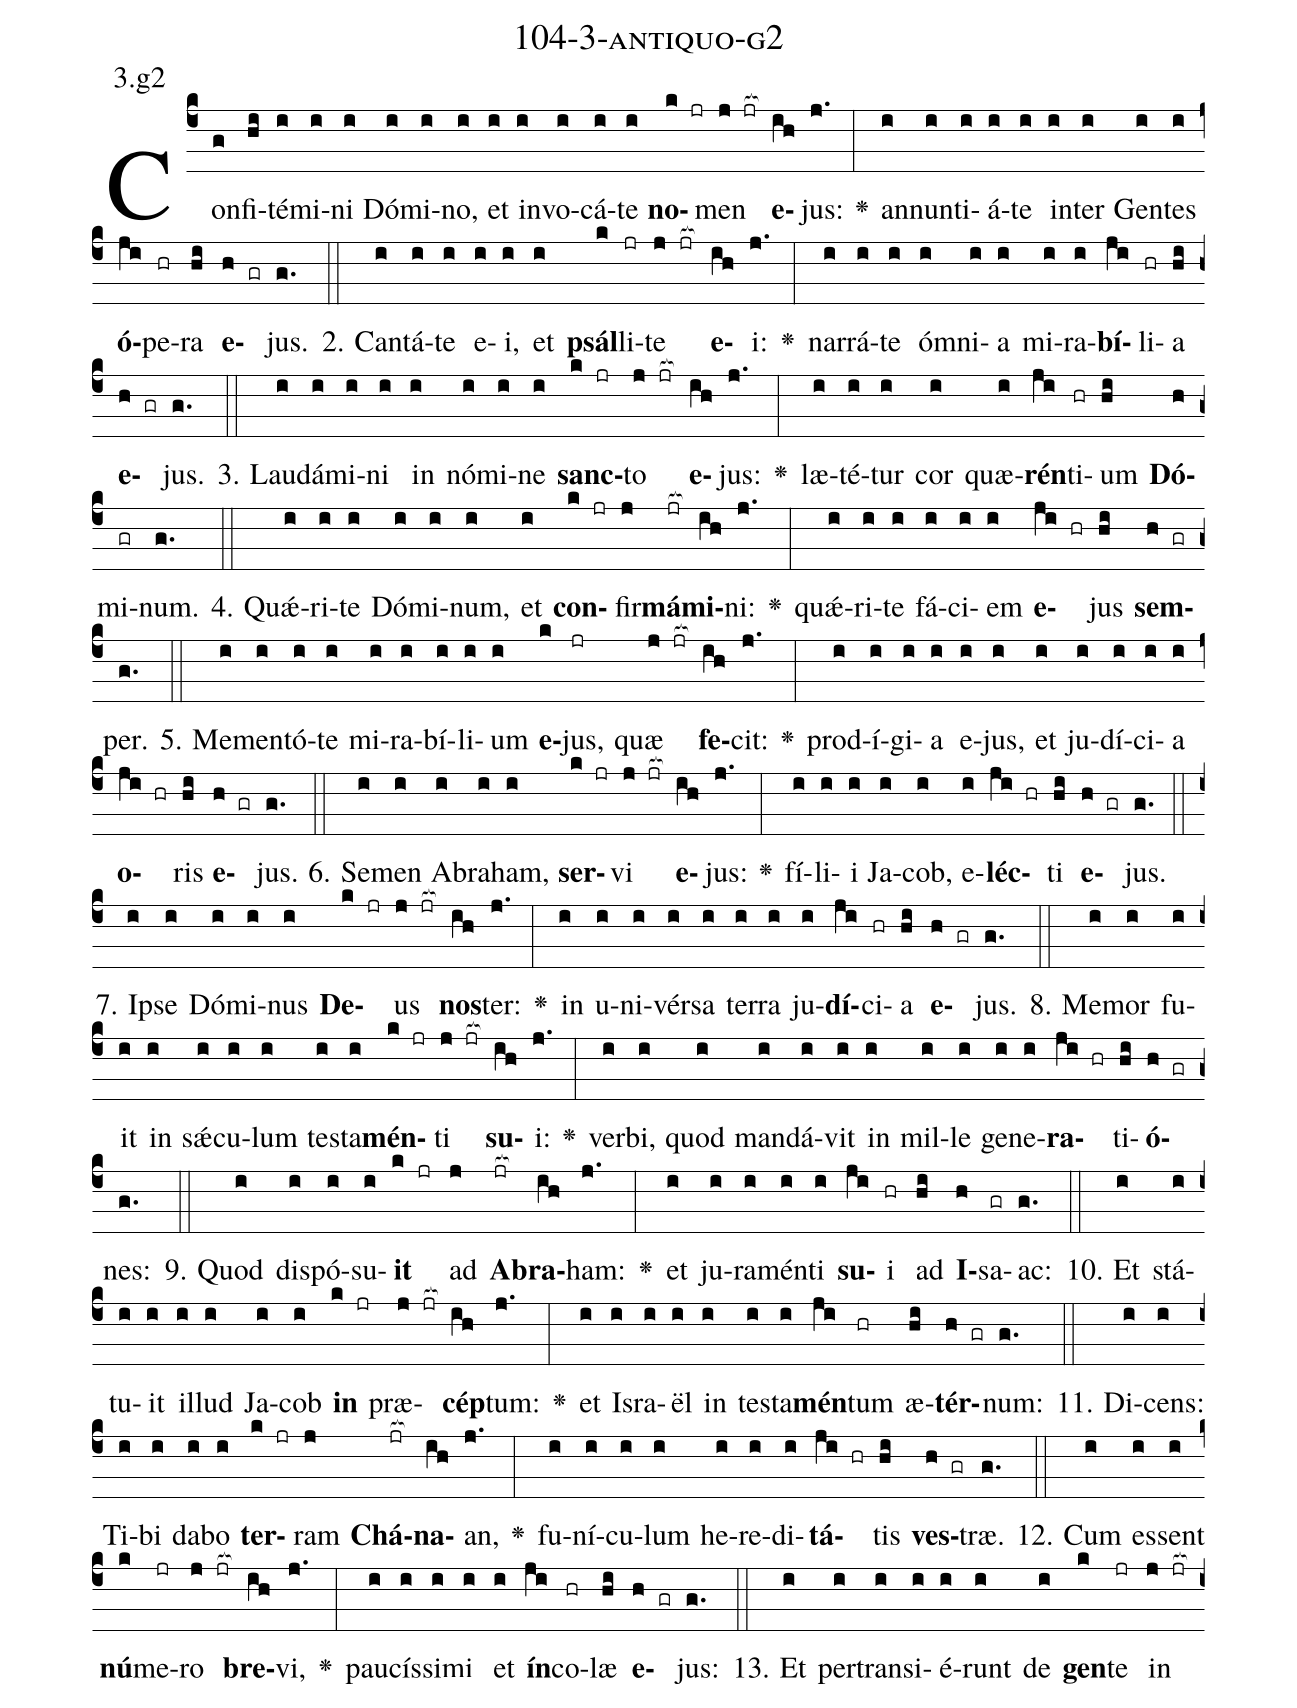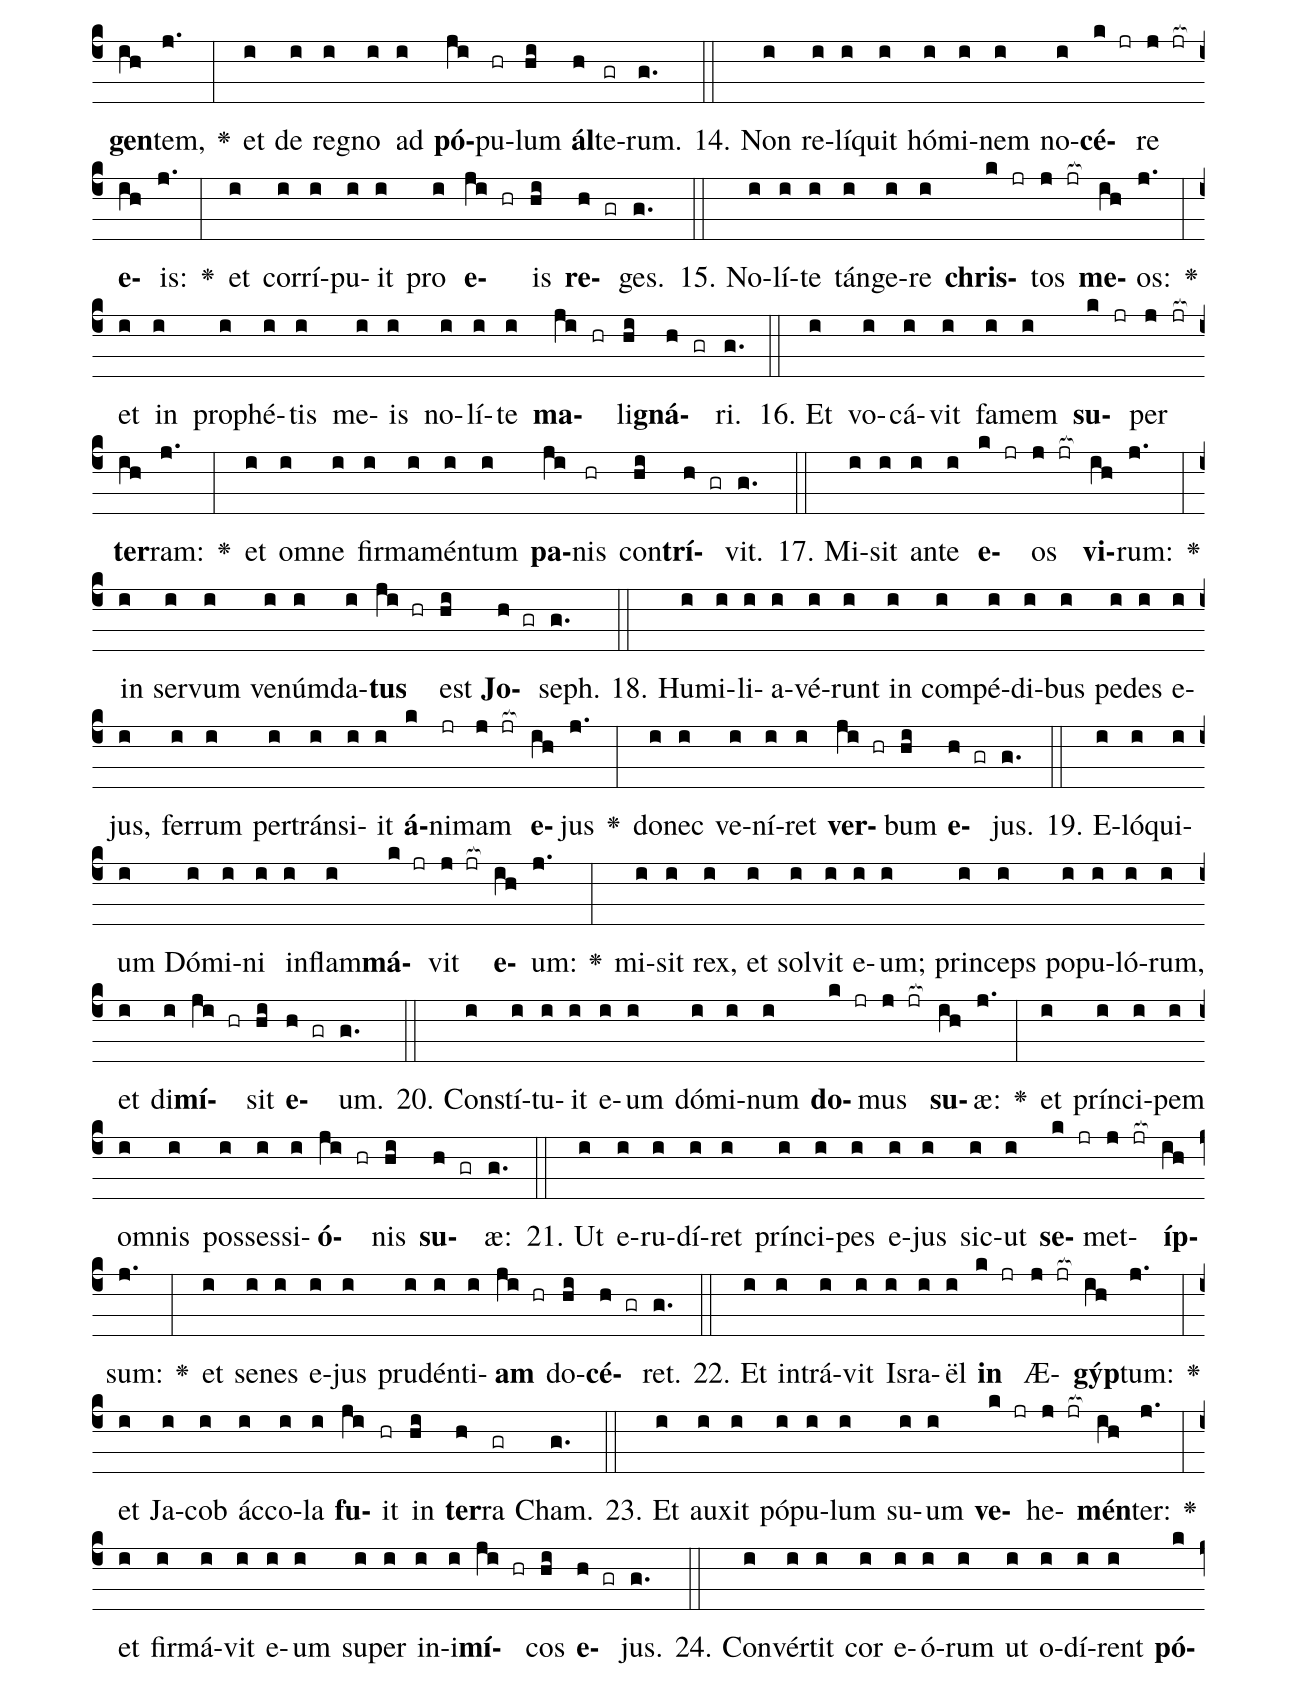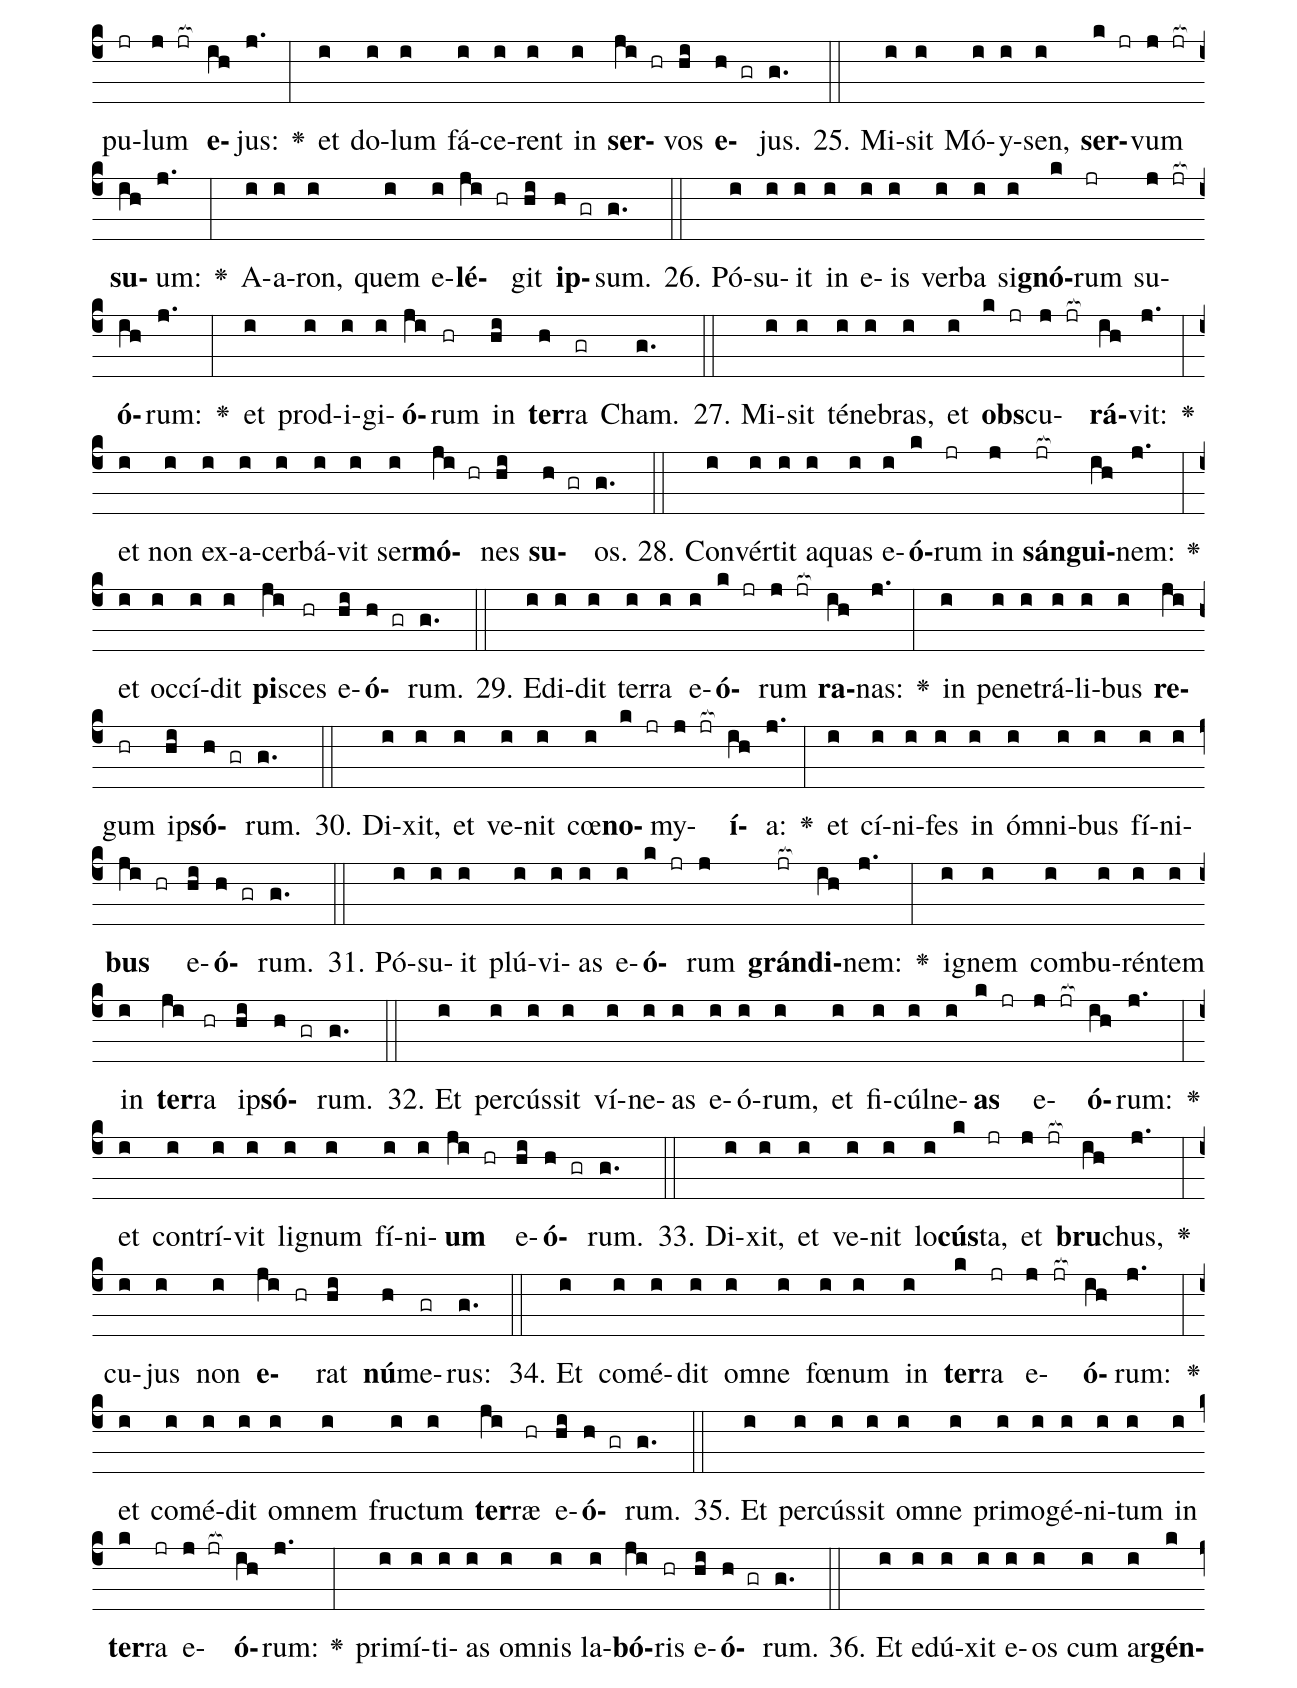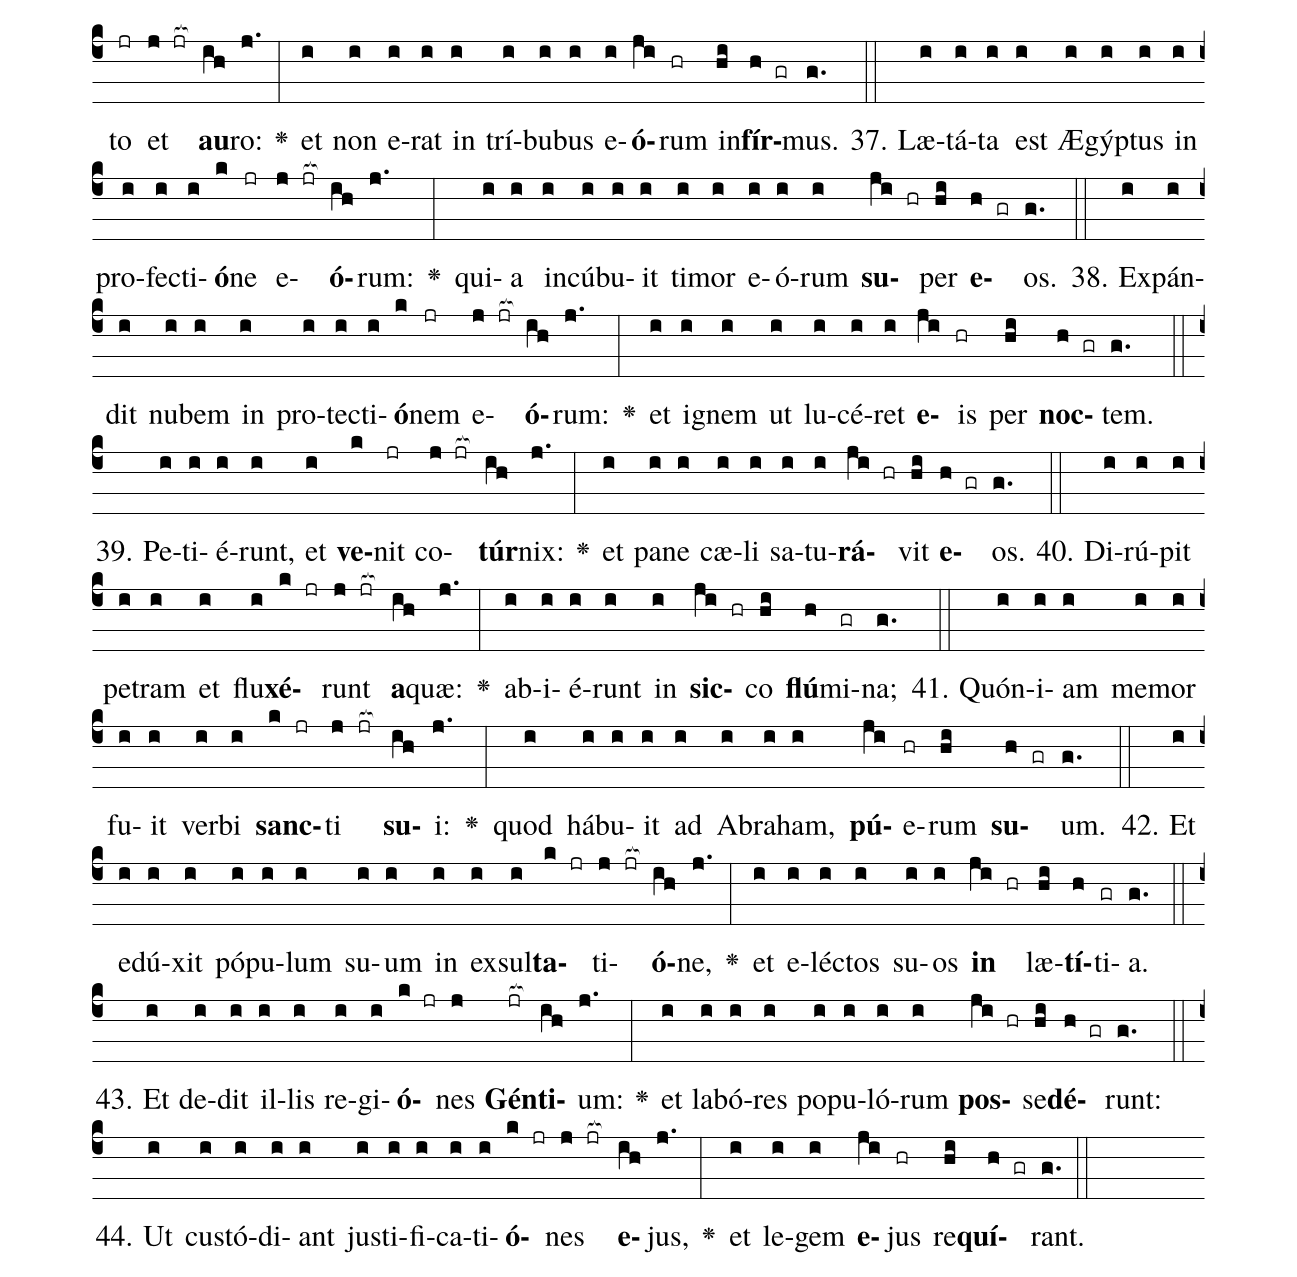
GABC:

name: 104-3-antiquo-g2;
annotation: 3.g2;
%%
(c4)Con(g)fi(hi)té(i)mi(i)ni(i) Dó(i)mi(i)no,(i) et(i) in(i)vo(i)cá(i)te(i) <b>no</b>(k jr)men(j jr[ocb:1{]) <b>e</b>(ih[ocb:0}])jus:(j.) <v>\greheightstar</v>(:) an(i)nun(i)ti(i)á(i)te(i) in(i)ter(i) Gen(i)tes(i) <b>ó</b>(ji)pe(hr)ra(hi) <b>e</b>(h gr)jus.(g.) (::)
2. Can(i)tá(i)te(i) e(i)i,(i) et(i) <b>psál</b>(k)li(jr)te(j jr[ocb:1{]) <b>e</b>(ih[ocb:0}])i:(j.) <v>\greheightstar</v>(:) nar(i)rá(i)te(i) óm(i)ni(i)a(i) mi(i)ra(i)<b>bí</b>(ji)li(hr)a(hi) <b>e</b>(h gr)jus.(g.) (::)
3. Lau(i)dá(i)mi(i)ni(i) in(i) nó(i)mi(i)ne(i) <b>sanc</b>(k jr)to(j jr[ocb:1{]) <b>e</b>(ih[ocb:0}])jus:(j.) <v>\greheightstar</v>(:) læ(i)té(i)tur(i) cor(i) quæ(i)<b>rén</b>(ji)ti(hr)um(hi) <b>Dó</b>(h)mi(gr)num.(g.) (::)
4. Quǽ(i)ri(i)te(i) Dó(i)mi(i)num,(i) et(i) <b>con</b>(k jr)fir(j)<b>má</b>(jr[ocb:1{])<b>mi</b>(ih[ocb:0}])ni:(j.) <v>\greheightstar</v>(:) quǽ(i)ri(i)te(i) fá(i)ci(i)em(i) <b>e</b>(ji hr)jus(hi) <b>sem</b>(h gr)per.(g.) (::)
5. Me(i)men(i)tó(i)te(i) mi(i)ra(i)bí(i)li(i)um(i) <b>e</b>(k)jus,(jr) quæ(j jr[ocb:1{]) <b>fe</b>(ih[ocb:0}])cit:(j.) <v>\greheightstar</v>(:) prod(i)í(i)gi(i)a(i) e(i)jus,(i) et(i) ju(i)dí(i)ci(i)a(i) <b>o</b>(ji hr)ris(hi) <b>e</b>(h gr)jus.(g.) (::)
6. Se(i)men(i) A(i)bra(i)ham,(i) <b>ser</b>(k jr)vi(j jr[ocb:1{]) <b>e</b>(ih[ocb:0}])jus:(j.) <v>\greheightstar</v>(:) fí(i)li(i)i(i) Ja(i)cob,(i) e(i)<b>léc</b>(ji hr)ti(hi) <b>e</b>(h gr)jus.(g.) (::)
7. Ip(i)se(i) Dó(i)mi(i)nus(i) <b>De</b>(k jr)us(j jr[ocb:1{]) <b>nos</b>(ih[ocb:0}])ter:(j.) <v>\greheightstar</v>(:) in(i) u(i)ni(i)vér(i)sa(i) ter(i)ra(i) ju(i)<b>dí</b>(ji)ci(hr)a(hi) <b>e</b>(h gr)jus.(g.) (::)
8. Me(i)mor(i) fu(i)it(i) in(i) sǽ(i)cu(i)lum(i) tes(i)ta(i)<b>mén</b>(k jr)ti(j jr[ocb:1{]) <b>su</b>(ih[ocb:0}])i:(j.) <v>\greheightstar</v>(:) ver(i)bi,(i) quod(i) man(i)dá(i)vit(i) in(i) mil(i)le(i) ge(i)ne(i)<b>ra</b>(ji hr)ti(hi)<b>ó</b>(h gr)nes:(g.) (::)
9. Quod(i) dis(i)pó(i)su(i)<b>it</b>(k jr) ad(j) <b>A</b>(jr[ocb:1{])<b>bra</b>(ih[ocb:0}])ham:(j.) <v>\greheightstar</v>(:) et(i) ju(i)ra(i)mén(i)ti(i) <b>su</b>(ji)i(hr) ad(hi) <b>I</b>(h)sa(gr)ac:(g.) (::)
10. Et(i) stá(i)tu(i)it(i) il(i)lud(i) Ja(i)cob(i) <b>in</b>(k jr) præ(j jr[ocb:1{])<b>cép</b>(ih[ocb:0}])tum:(j.) <v>\greheightstar</v>(:) et(i) Is(i)ra(i)ël(i) in(i) tes(i)ta(i)<b>mén</b>(ji)tum(hr) æ(hi)<b>tér</b>(h gr)num:(g.) (::)
11. Di(i)cens:(i) Ti(i)bi(i) da(i)bo(i) <b>ter</b>(k jr)ram(j) <b>Chá</b>(jr[ocb:1{])<b>na</b>(ih[ocb:0}])an,(j.) <v>\greheightstar</v>(:) fu(i)ní(i)cu(i)lum(i) he(i)re(i)di(i)<b>tá</b>(ji hr)tis(hi) <b>ves</b>(h gr)træ.(g.) (::)
12. Cum(i) es(i)sent(i) <b>nú</b>(k)me(jr)ro(j jr[ocb:1{]) <b>bre</b>(ih[ocb:0}])vi,(j.) <v>\greheightstar</v>(:) pau(i)cís(i)si(i)mi(i) et(i) <b>ín</b>(ji)co(hr)læ(hi) <b>e</b>(h gr)jus:(g.) (::)
13. Et(i) per(i)trans(i)i(i)é(i)runt(i) de(i) <b>gen</b>(k)te(jr) in(j jr[ocb:1{]) <b>gen</b>(ih[ocb:0}])tem,(j.) <v>\greheightstar</v>(:) et(i) de(i) re(i)gno(i) ad(i) <b>pó</b>(ji)pu(hr)lum(hi) <b>ál</b>(h)te(gr)rum.(g.) (::)
14. Non(i) re(i)lí(i)quit(i) hó(i)mi(i)nem(i) no(i)<b>cé</b>(k jr)re(j jr[ocb:1{]) <b>e</b>(ih[ocb:0}])is:(j.) <v>\greheightstar</v>(:) et(i) cor(i)rí(i)pu(i)it(i) pro(i) <b>e</b>(ji hr)is(hi) <b>re</b>(h gr)ges.(g.) (::)
15. No(i)lí(i)te(i) tán(i)ge(i)re(i) <b>chris</b>(k jr)tos(j jr[ocb:1{]) <b>me</b>(ih[ocb:0}])os:(j.) <v>\greheightstar</v>(:) et(i) in(i) pro(i)phé(i)tis(i) me(i)is(i) no(i)lí(i)te(i) <b>ma</b>(ji hr)li(hi)<b>gná</b>(h gr)ri.(g.) (::)
16. Et(i) vo(i)cá(i)vit(i) fa(i)mem(i) <b>su</b>(k jr)per(j jr[ocb:1{]) <b>ter</b>(ih[ocb:0}])ram:(j.) <v>\greheightstar</v>(:) et(i) om(i)ne(i) fir(i)ma(i)mén(i)tum(i) <b>pa</b>(ji)nis(hr) con(hi)<b>trí</b>(h gr)vit.(g.) (::)
17. Mi(i)sit(i) an(i)te(i) <b>e</b>(k jr)os(j jr[ocb:1{]) <b>vi</b>(ih[ocb:0}])rum:(j.) <v>\greheightstar</v>(:) in(i) ser(i)vum(i) ve(i)núm(i)da(i)<b>tus</b>(ji hr) est(hi) <b>Jo</b>(h gr)seph.(g.) (::)
18. Hu(i)mi(i)li(i)a(i)vé(i)runt(i) in(i) com(i)pé(i)di(i)bus(i) pe(i)des(i) e(i)jus,(i) fer(i)rum(i) per(i)tráns(i)i(i)it(i) <b>á</b>(k)ni(jr)mam(j jr[ocb:1{]) <b>e</b>(ih[ocb:0}])jus(j.) <v>\greheightstar</v>(:) do(i)nec(i) ve(i)ní(i)ret(i) <b>ver</b>(ji hr)bum(hi) <b>e</b>(h gr)jus.(g.) (::)
19. E(i)ló(i)qui(i)um(i) Dó(i)mi(i)ni(i) in(i)flam(i)<b>má</b>(k jr)vit(j jr[ocb:1{]) <b>e</b>(ih[ocb:0}])um:(j.) <v>\greheightstar</v>(:) mi(i)sit(i) rex,(i) et(i) sol(i)vit(i) e(i)um;(i) prin(i)ceps(i) po(i)pu(i)ló(i)rum,(i) et(i) di(i)<b>mí</b>(ji hr)sit(hi) <b>e</b>(h gr)um.(g.) (::)
20. Con(i)stí(i)tu(i)it(i) e(i)um(i) dó(i)mi(i)num(i) <b>do</b>(k jr)mus(j jr[ocb:1{]) <b>su</b>(ih[ocb:0}])æ:(j.) <v>\greheightstar</v>(:) et(i) prín(i)ci(i)pem(i) om(i)nis(i) pos(i)ses(i)si(i)<b>ó</b>(ji hr)nis(hi) <b>su</b>(h gr)æ:(g.) (::)
21. Ut(i) e(i)ru(i)dí(i)ret(i) prín(i)ci(i)pes(i) e(i)jus(i) sic(i)ut(i) <b>se</b>(k jr)met(j jr[ocb:1{])<b>íp</b>(ih[ocb:0}])sum:(j.) <v>\greheightstar</v>(:) et(i) se(i)nes(i) e(i)jus(i) pru(i)dén(i)ti(i)<b>am</b>(ji hr) do(hi)<b>cé</b>(h gr)ret.(g.) (::)
22. Et(i) in(i)trá(i)vit(i) Is(i)ra(i)ël(i) <b>in</b>(k jr) Æ(j jr[ocb:1{])<b>gýp</b>(ih[ocb:0}])tum:(j.) <v>\greheightstar</v>(:) et(i) Ja(i)cob(i) ác(i)co(i)la(i) <b>fu</b>(ji)it(hr) in(hi) <b>ter</b>(h)ra(gr) Cham.(g.) (::)
23. Et(i) au(i)xit(i) pó(i)pu(i)lum(i) su(i)um(i) <b>ve</b>(k jr)he(j jr[ocb:1{])<b>mén</b>(ih[ocb:0}])ter:(j.) <v>\greheightstar</v>(:) et(i) fir(i)má(i)vit(i) e(i)um(i) su(i)per(i) in(i)i(i)<b>mí</b>(ji hr)cos(hi) <b>e</b>(h gr)jus.(g.) (::)
24. Con(i)vér(i)tit(i) cor(i) e(i)ó(i)rum(i) ut(i) o(i)dí(i)rent(i) <b>pó</b>(k)pu(jr)lum(j jr[ocb:1{]) <b>e</b>(ih[ocb:0}])jus:(j.) <v>\greheightstar</v>(:) et(i) do(i)lum(i) fá(i)ce(i)rent(i) in(i) <b>ser</b>(ji hr)vos(hi) <b>e</b>(h gr)jus.(g.) (::)
25. Mi(i)sit(i) Mó(i)y(i)sen,(i) <b>ser</b>(k jr)vum(j jr[ocb:1{]) <b>su</b>(ih[ocb:0}])um:(j.) <v>\greheightstar</v>(:) A(i)a(i)ron,(i) quem(i) e(i)<b>lé</b>(ji hr)git(hi) <b>ip</b>(h gr)sum.(g.) (::)
26. Pó(i)su(i)it(i) in(i) e(i)is(i) ver(i)ba(i) si(i)<b>gnó</b>(k)rum(jr) su(j jr[ocb:1{])<b>ó</b>(ih[ocb:0}])rum:(j.) <v>\greheightstar</v>(:) et(i) prod(i)i(i)gi(i)<b>ó</b>(ji)rum(hr) in(hi) <b>ter</b>(h)ra(gr) Cham.(g.) (::)
27. Mi(i)sit(i) té(i)ne(i)bras,(i) et(i) <b>obs</b>(k jr)cu(j jr[ocb:1{])<b>rá</b>(ih[ocb:0}])vit:(j.) <v>\greheightstar</v>(:) et(i) non(i) ex(i)a(i)cer(i)bá(i)vit(i) ser(i)<b>mó</b>(ji hr)nes(hi) <b>su</b>(h gr)os.(g.) (::)
28. Con(i)vér(i)tit(i) a(i)quas(i) e(i)<b>ó</b>(k)rum(jr) in(j) <b>sán</b>(jr[ocb:1{])<b>gui</b>(ih[ocb:0}])nem:(j.) <v>\greheightstar</v>(:) et(i) oc(i)cí(i)dit(i) <b>pi</b>(ji)sces(hr) e(hi)<b>ó</b>(h gr)rum.(g.) (::)
29. E(i)di(i)dit(i) ter(i)ra(i) e(i)<b>ó</b>(k jr)rum(j jr[ocb:1{]) <b>ra</b>(ih[ocb:0}])nas:(j.) <v>\greheightstar</v>(:) in(i) pe(i)ne(i)trá(i)li(i)bus(i) <b>re</b>(ji)gum(hr) ip(hi)<b>só</b>(h gr)rum.(g.) (::)
30. Di(i)xit,(i) et(i) ve(i)nit(i) cœ(i)<b>no</b>(k jr)my(j jr[ocb:1{])<b>í</b>(ih[ocb:0}])a:(j.) <v>\greheightstar</v>(:) et(i) cí(i)ni(i)fes(i) in(i) óm(i)ni(i)bus(i) fí(i)ni(i)<b>bus</b>(ji hr) e(hi)<b>ó</b>(h gr)rum.(g.) (::)
31. Pó(i)su(i)it(i) plú(i)vi(i)as(i) e(i)<b>ó</b>(k jr)rum(j) <b>grán</b>(jr[ocb:1{])<b>di</b>(ih[ocb:0}])nem:(j.) <v>\greheightstar</v>(:) i(i)gnem(i) com(i)bu(i)rén(i)tem(i) in(i) <b>ter</b>(ji)ra(hr) ip(hi)<b>só</b>(h gr)rum.(g.) (::)
32. Et(i) per(i)cús(i)sit(i) ví(i)ne(i)as(i) e(i)ó(i)rum,(i) et(i) fi(i)cúl(i)ne(i)<b>as</b>(k jr) e(j jr[ocb:1{])<b>ó</b>(ih[ocb:0}])rum:(j.) <v>\greheightstar</v>(:) et(i) con(i)trí(i)vit(i) li(i)gnum(i) fí(i)ni(i)<b>um</b>(ji hr) e(hi)<b>ó</b>(h gr)rum.(g.) (::)
33. Di(i)xit,(i) et(i) ve(i)nit(i) lo(i)<b>cús</b>(k)ta,(jr) et(j jr[ocb:1{]) <b>bru</b>(ih[ocb:0}])chus,(j.) <v>\greheightstar</v>(:) cu(i)jus(i) non(i) <b>e</b>(ji hr)rat(hi) <b>nú</b>(h)me(gr)rus:(g.) (::)
34. Et(i) com(i)é(i)dit(i) om(i)ne(i) fœ(i)num(i) in(i) <b>ter</b>(k)ra(jr) e(j jr[ocb:1{])<b>ó</b>(ih[ocb:0}])rum:(j.) <v>\greheightstar</v>(:) et(i) com(i)é(i)dit(i) om(i)nem(i) fruc(i)tum(i) <b>ter</b>(ji)ræ(hr) e(hi)<b>ó</b>(h gr)rum.(g.) (::)
35. Et(i) per(i)cús(i)sit(i) om(i)ne(i) pri(i)mo(i)gé(i)ni(i)tum(i) in(i) <b>ter</b>(k)ra(jr) e(j jr[ocb:1{])<b>ó</b>(ih[ocb:0}])rum:(j.) <v>\greheightstar</v>(:) pri(i)mí(i)ti(i)as(i) om(i)nis(i) la(i)<b>bó</b>(ji)ris(hr) e(hi)<b>ó</b>(h gr)rum.(g.) (::)
36. Et(i) e(i)dú(i)xit(i) e(i)os(i) cum(i) ar(i)<b>gén</b>(k)to(jr) et(j jr[ocb:1{]) <b>au</b>(ih[ocb:0}])ro:(j.) <v>\greheightstar</v>(:) et(i) non(i) e(i)rat(i) in(i) trí(i)bu(i)bus(i) e(i)<b>ó</b>(ji)rum(hr) in(hi)<b>fír</b>(h gr)mus.(g.) (::)
37. Læ(i)tá(i)ta(i) est(i) Æ(i)gýp(i)tus(i) in(i) pro(i)fec(i)ti(i)<b>ó</b>(k)ne(jr) e(j jr[ocb:1{])<b>ó</b>(ih[ocb:0}])rum:(j.) <v>\greheightstar</v>(:) qui(i)a(i) in(i)cú(i)bu(i)it(i) ti(i)mor(i) e(i)ó(i)rum(i) <b>su</b>(ji hr)per(hi) <b>e</b>(h gr)os.(g.) (::)
38. Ex(i)pán(i)dit(i) nu(i)bem(i) in(i) pro(i)tec(i)ti(i)<b>ó</b>(k)nem(jr) e(j jr[ocb:1{])<b>ó</b>(ih[ocb:0}])rum:(j.) <v>\greheightstar</v>(:) et(i) i(i)gnem(i) ut(i) lu(i)cé(i)ret(i) <b>e</b>(ji)is(hr) per(hi) <b>noc</b>(h gr)tem.(g.) (::)
39. Pe(i)ti(i)é(i)runt,(i) et(i) <b>ve</b>(k)nit(jr) co(j jr[ocb:1{])<b>túr</b>(ih[ocb:0}])nix:(j.) <v>\greheightstar</v>(:) et(i) pa(i)ne(i) cæ(i)li(i) sa(i)tu(i)<b>rá</b>(ji hr)vit(hi) <b>e</b>(h gr)os.(g.) (::)
40. Di(i)rú(i)pit(i) pe(i)tram(i) et(i) flu(i)<b>xé</b>(k jr)runt(j jr[ocb:1{]) <b>a</b>(ih[ocb:0}])quæ:(j.) <v>\greheightstar</v>(:) ab(i)i(i)é(i)runt(i) in(i) <b>sic</b>(ji hr)co(hi) <b>flú</b>(h)mi(gr)na;(g.) (::)
41. Quón(i)i(i)am(i) me(i)mor(i) fu(i)it(i) ver(i)bi(i) <b>sanc</b>(k jr)ti(j jr[ocb:1{]) <b>su</b>(ih[ocb:0}])i:(j.) <v>\greheightstar</v>(:) quod(i) há(i)bu(i)it(i) ad(i) A(i)bra(i)ham,(i) <b>pú</b>(ji)e(hr)rum(hi) <b>su</b>(h gr)um.(g.) (::)
42. Et(i) e(i)dú(i)xit(i) pó(i)pu(i)lum(i) su(i)um(i) in(i) ex(i)sul(i)<b>ta</b>(k jr)ti(j jr[ocb:1{])<b>ó</b>(ih[ocb:0}])ne,(j.) <v>\greheightstar</v>(:) et(i) e(i)léc(i)tos(i) su(i)os(i) <b>in</b>(ji hr) læ(hi)<b>tí</b>(h)ti(gr)a.(g.) (::)
43. Et(i) de(i)dit(i) il(i)lis(i) re(i)gi(i)<b>ó</b>(k jr)nes(j) <b>Gén</b>(jr[ocb:1{])<b>ti</b>(ih[ocb:0}])um:(j.) <v>\greheightstar</v>(:) et(i) la(i)bó(i)res(i) po(i)pu(i)ló(i)rum(i) <b>pos</b>(ji hr)se(hi)<b>dé</b>(h gr)runt:(g.) (::)
44. Ut(i) cus(i)tó(i)di(i)ant(i) jus(i)ti(i)fi(i)ca(i)ti(i)<b>ó</b>(k jr)nes(j jr[ocb:1{]) <b>e</b>(ih[ocb:0}])jus,(j.) <v>\greheightstar</v>(:) et(i) le(i)gem(i) <b>e</b>(ji)jus(hr) re(hi)<b>quí</b>(h gr)rant.(g.) (::)
